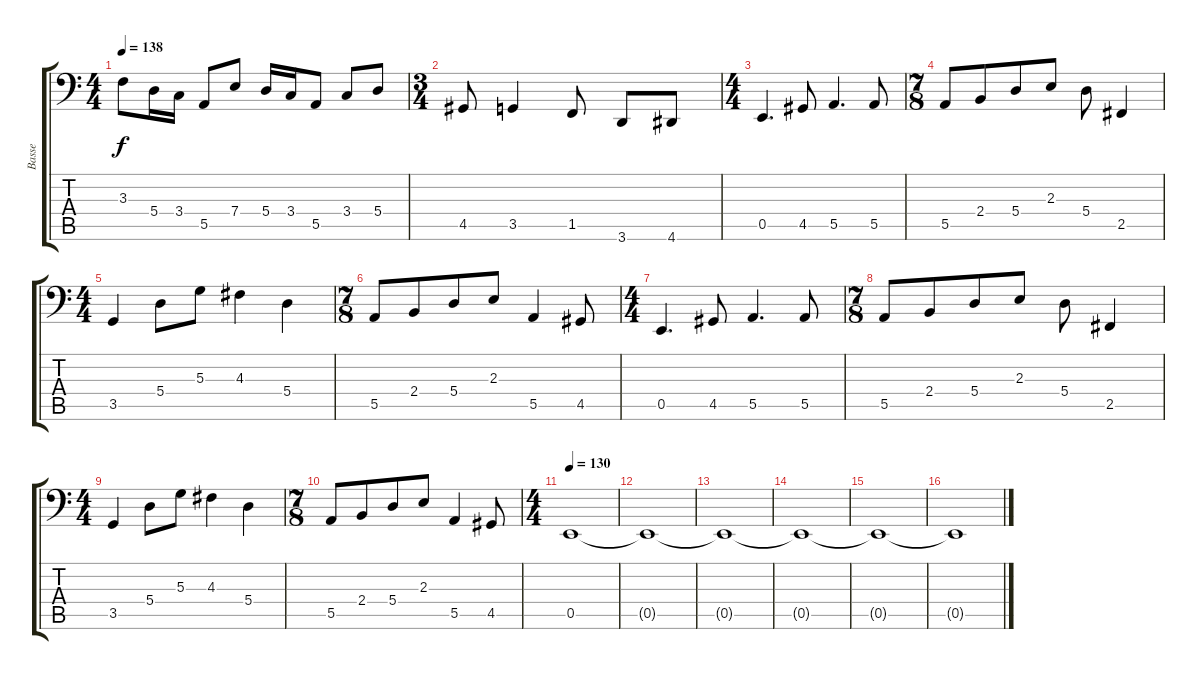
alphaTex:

\track ("Basse" "Basse") {instrument electricbassfinger}
\staff {score tabs}
\tuning (C3 G2 D2 A1 E1 B0) {hide}
\ts (4 4)
\tempo 138
\clef f4
\ks c
3.3{t}.8{dy f} 5.4.16 3.4.16 5.5.8 7.4.8 5.4.16 3.4.16 5.5.8 3.4.8 5.4.8 |
\ts (3 4)
4.5.8 3.5.4 1.5.8 3.6.8 4.6.8 |
\ts (4 4)
0.5.4{d volume 13} 4.5.8 5.5.4{d} 5.5.8 |
\ts (7 8)
5.5.8 2.4.8 5.4.8 2.3.8 5.4.8 2.5.4 |
\ts (4 4)
3.5.4 5.4.8 5.3.8 4.3.4 5.4.4 |
\ts (7 8)
5.5.8 2.4.8 5.4.8 2.3.8 5.5.4 4.5.8 |
\ts (4 4)
0.5.4{d} 4.5.8 5.5.4{d} 5.5.8 |
\ts (7 8)
5.5.8 2.4.8 5.4.8 2.3.8 5.4.8 2.5.4 |
\ts (4 4)
3.5.4 5.4.8 5.3.8 4.3.4 5.4.4 |
\ts (7 8)
5.5.8 2.4.8 5.4.8 2.3.8 5.5.4 4.5.8 |
\ts (4 4)
\tempo 130
0.5.1 |
0.5{t}.1 |
0.5{t}.1 |
0.5{t}.1 |
0.5{t}.1 |
0.5{t}.1
